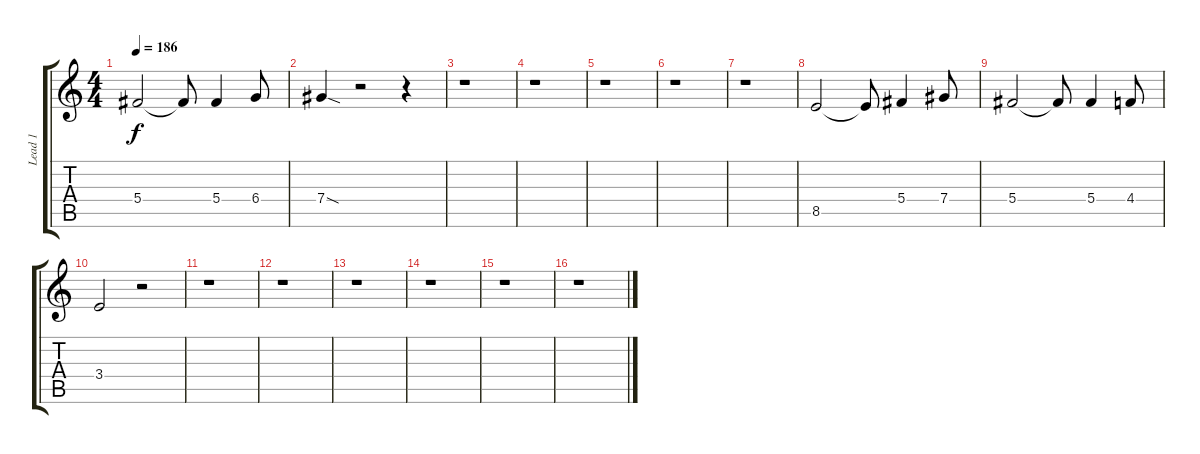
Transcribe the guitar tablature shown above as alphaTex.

\track ("Lead 1" "Lead 1") {instrument distortionguitar}
\staff {score tabs}
\tuning (Eb4 Bb3 Gb3 Db3 Ab2 Eb2) {hide}
\ts (4 4)
\tempo 186
\clef g2
\ks c
5.4.2{dy f} 5.4{t}.8 5.4.4 6.4.8 |
7.4{sod}.4 r.2 r.4 |
r.1 |
r.1 |
r.1 |
r.1 |
r.1 |
8.5.2 8.5{t}.8 5.4.4 7.4.8 |
5.4.2 5.4{t}.8 5.4.4 4.4.8 |
3.4.2 r.2 |
r.1 |
r.1 |
r.1 |
r.1 |
r.1 |
r.1
